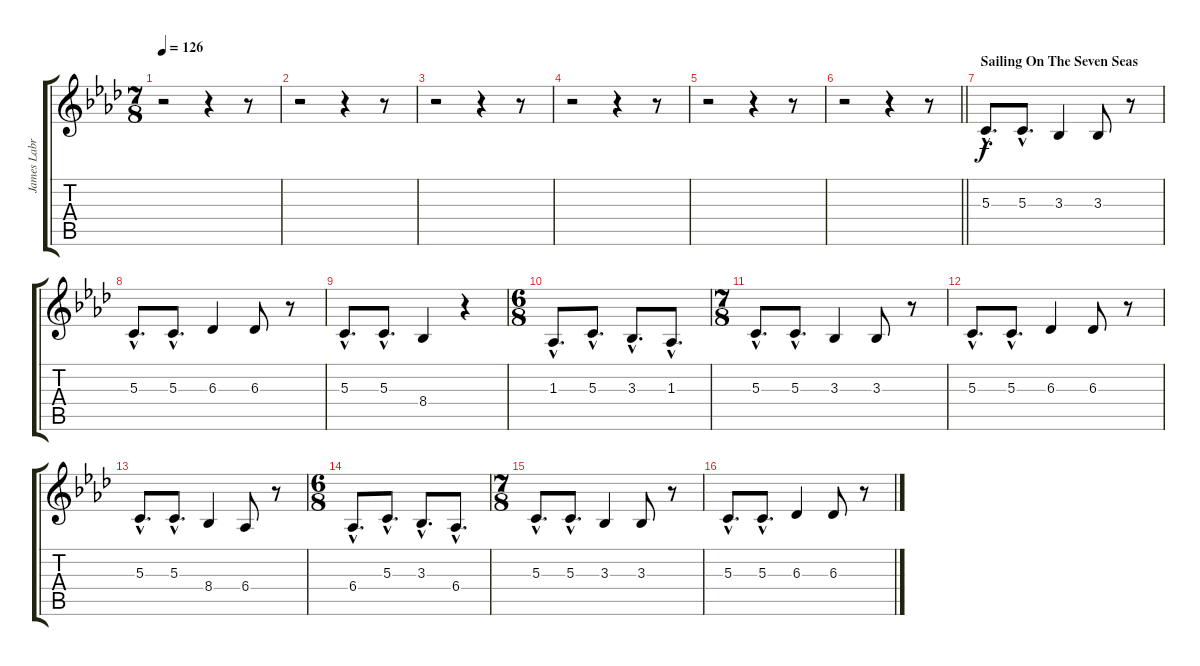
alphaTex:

\track ("James Labrie" "James Labr") {instrument altosax}
\staff {score tabs}
\tuning (E4 B3 G3 D3 A2 E2) {hide}
\ts (7 8)
\tempo 126
\clef g2
\ks ab
r.2{dy f} r.4 r.8 |
r.2 r.4 r.8 |
r.2 r.4 r.8 |
r.2 r.4 r.8 |
r.2 r.4 r.8 |
\barLineRight lightlight
r.2 r.4 r.8 |
\section ("" "Sailing On The Seven Seas")
5.3{hac}.8{d} 5.3{hac}.8{d} 3.3.4 3.3.8 r.8 |
5.3{hac}.8{d} 5.3{hac}.8{d} 6.3.4 6.3.8 r.8 |
5.3{hac}.8{d} 5.3{hac}.8{d} 8.4.4 r.4 |
\ts (6 8)
1.3{hac}.8{d} 5.3{hac}.8{d} 3.3{hac}.8{d} 1.3{hac}.8{d} |
\ts (7 8)
5.3{hac}.8{d} 5.3{hac}.8{d} 3.3.4 3.3.8 r.8 |
5.3{hac}.8{d} 5.3{hac}.8{d} 6.3.4 6.3.8 r.8 |
5.3{hac}.8{d} 5.3{hac}.8{d} 8.4.4 6.4.8 r.8 |
\ts (6 8)
6.4{hac}.8{d} 5.3{hac}.8{d} 3.3{hac}.8{d} 6.4{hac}.8{d} |
\ts (7 8)
5.3{hac}.8{d} 5.3{hac}.8{d} 3.3.4 3.3.8 r.8 |
5.3{hac}.8{d} 5.3{hac}.8{d} 6.3.4 6.3.8 r.8
